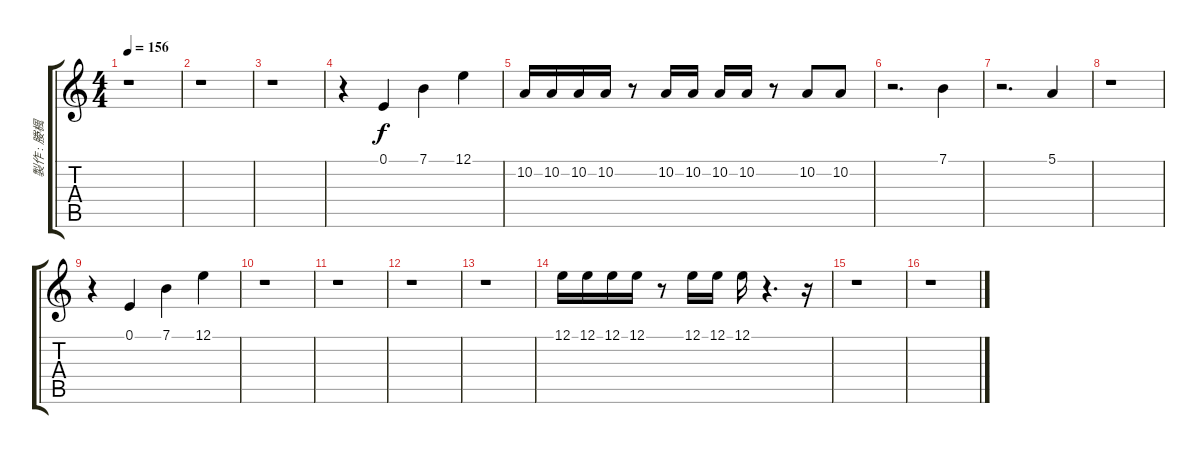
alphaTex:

\track ("製作 : 媵楓" "製作 : 媵楓") {instrument orchestrahit}
\staff {score tabs}
\tuning (E4 B3 G3 D3 A2 E2) {hide}
\ts (4 4)
\tempo 156
\clef g2
\ks c
r.1{dy f} |
r.1 |
r.1 |
r.4 0.1.4 7.1.4 12.1.4 |
10.2.16 10.2.16 10.2.16 10.2.16 r.8 10.2.16 10.2.16 10.2.16 10.2.16 r.8 10.2.8 10.2.8 |
r.2{d} 7.1.4 |
r.2{d} 5.1.4 |
r.1 |
r.4 0.1.4 7.1.4 12.1.4 |
r.1 |
r.1 |
r.1 |
r.1 |
12.1.16 12.1.16 12.1.16 12.1.16 r.8 12.1.16 12.1.16 12.1.16 r.4{d} r.16 |
r.1 |
r.1
